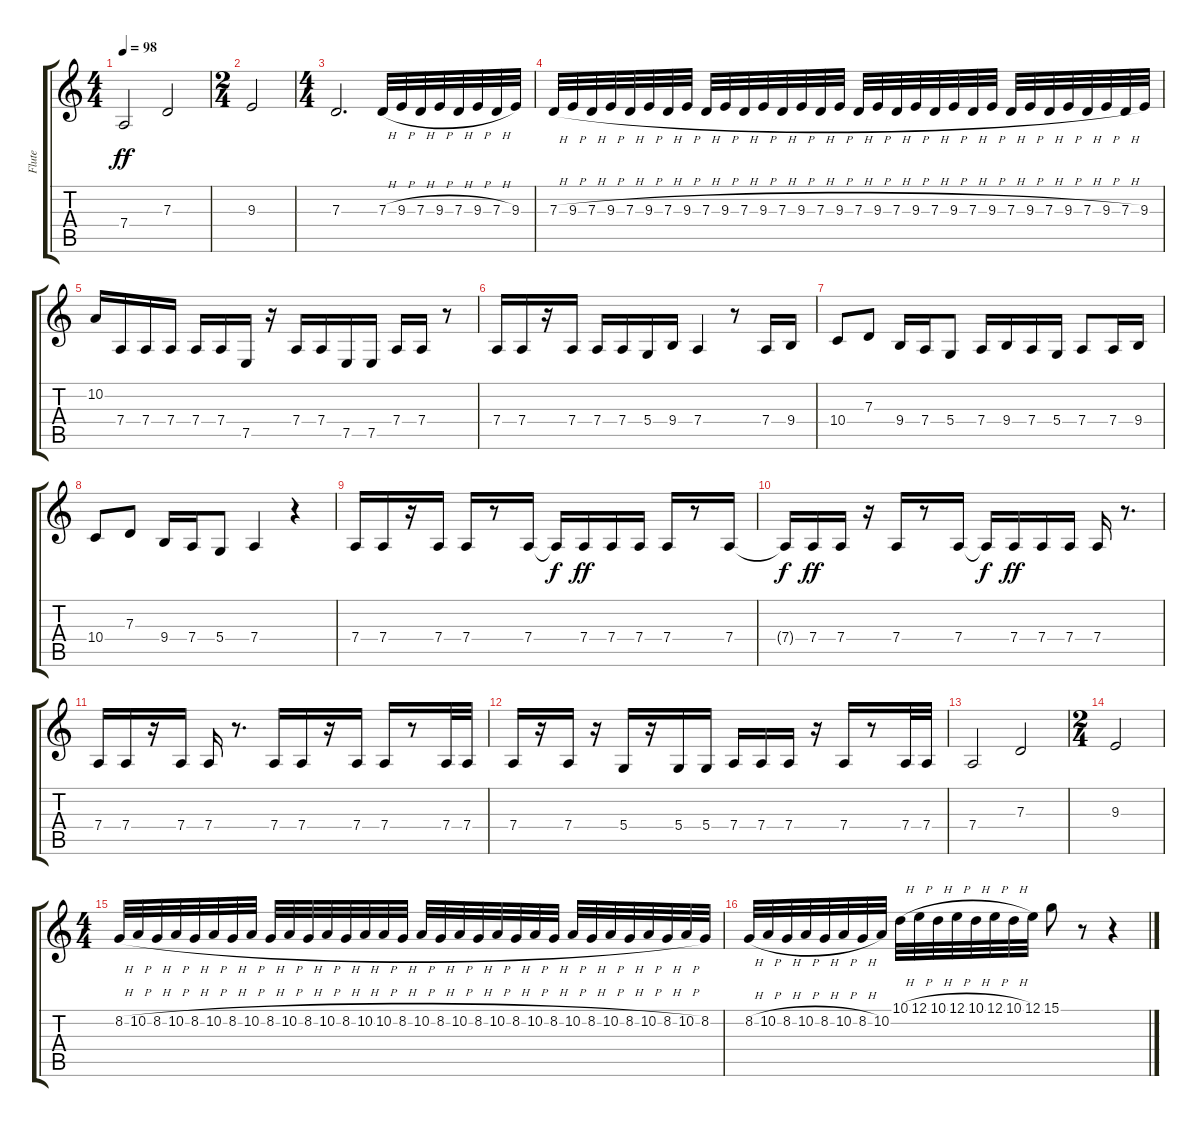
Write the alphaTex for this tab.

\track ("Flute" "Flute") {instrument flute}
\staff {score tabs}
\tuning (E4 B3 G3 D3 A2 E2) {hide}
\ts (4 4)
\tempo 98
\clef g2
\ks c
7.4.2{dy ff} 7.3.2 |
\ts (2 4)
9.3.2 |
\ts (4 4)
7.3.2{d} 7.3{h}.32 9.3{h}.32 7.3{h}.32 9.3{h}.32 7.3{h}.32 9.3{h}.32 7.3{h}.32 9.3.32 |
7.3{h}.32 9.3{h}.32 7.3{h}.32 9.3{h}.32 7.3{h}.32 9.3{h}.32 7.3{h}.32 9.3{h}.32 7.3{h}.32 9.3{h}.32 7.3{h}.32 9.3{h}.32 7.3{h}.32 9.3{h}.32 7.3{h}.32 9.3{h}.32 7.3{h}.32 9.3{h}.32 7.3{h}.32 9.3{h}.32 7.3{h}.32 9.3{h}.32 7.3{h}.32 9.3{h}.32 7.3{h}.32 9.3{h}.32 7.3{h}.32 9.3{h}.32 7.3{h}.32 9.3{h}.32 7.3{h}.32 9.3.32 |
10.2.16 7.4.16 7.4.16 7.4.16 7.4.16 7.4.16 7.5.16 r.16 7.4.16 7.4.16 7.5.16 7.5.16 7.4.16 7.4.16 r.8 |
7.4.16 7.4.16 r.16 7.4.16 7.4.16 7.4.16 5.4.16 9.4.16 7.4.4 r.8 7.4.16 9.4.16 |
10.4.8 7.3.8 9.4.16 7.4.16 5.4.8 7.4.16 9.4.16 7.4.16 5.4.16 7.4.8 7.4.16 9.4.16 |
10.4.8 7.3.8 9.4.16 7.4.16 5.4.8 7.4.4 r.4 |
7.4.16 7.4.16 r.16 7.4.16 7.4.16 r.8 7.4.16 7.4{t}.16{dy f} 7.4.16{dy ff} 7.4.16 7.4.16 7.4.16 r.8 7.4.16 |
7.4{t}.16{dy f} 7.4.16{dy ff} 7.4.16 r.16 7.4.16 r.8 7.4.16 7.4{t}.16{dy f} 7.4.16{dy ff} 7.4.16 7.4.16 7.4.16 r.8{d} |
7.4.16 7.4.16 r.16 7.4.16 7.4.16 r.8{d} 7.4.16 7.4.16 r.16 7.4.16 7.4.16 r.8 7.4.32 7.4.32 |
7.4.16 r.16 7.4.16 r.16 5.4.16 r.16 5.4.16 5.4.16 7.4.16 7.4.16 7.4.16 r.16 7.4.16 r.8 7.4.32 7.4.32 |
7.4.2 7.3.2 |
\ts (2 4)
9.3.2 |
\ts (4 4)
8.2{h}.32 10.2{h}.32 8.2{h}.32 10.2{h}.32 8.2{h}.32 10.2{h}.32 8.2{h}.32 10.2{h}.32 8.2{h}.32 10.2{h}.32 8.2{h}.32 10.2{h}.32 8.2{h}.32 10.2{h}.32 10.2{h}.32 8.2{h}.32 10.2{h}.32 8.2{h}.32 10.2{h}.32 8.2{h}.32 10.2{h}.32 8.2{h}.32 10.2{h}.32 8.2{h}.32 10.2{h}.32 8.2{h}.32 10.2{h}.32 8.2{h}.32 10.2{h}.32 8.2{h}.32 10.2{h}.32 8.2.32 |
8.2{h}.32 10.2{h}.32 8.2{h}.32 10.2{h}.32 8.2{h}.32 10.2{h}.32 8.2{h}.32 10.2.32 10.1{h}.32 12.1{h}.32 10.1{h}.32 12.1{h}.32 10.1{h}.32 12.1{h}.32 10.1{h}.32 12.1.32 15.1.8 r.8 r.4
